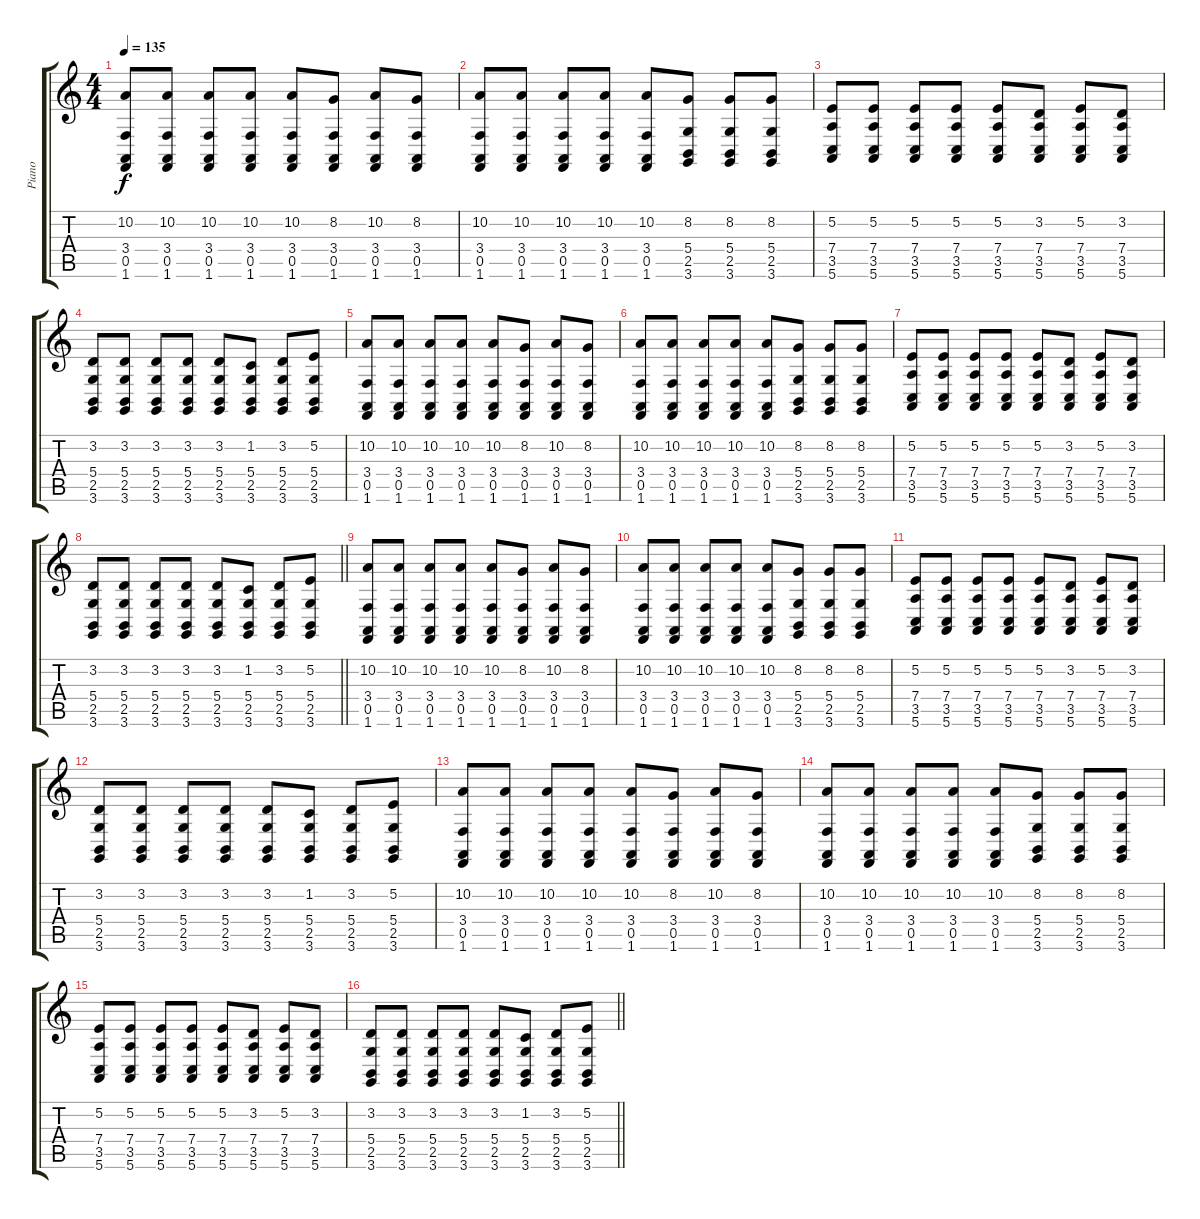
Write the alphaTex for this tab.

\track ("Piano" "Piano") {instrument electricpiano1}
\staff {score tabs}
\tuning (E4 B3 G3 D3 A2 E2) {hide}
\ts (4 4)
\section ("" "")
\tempo 135
\clef g2
\ks c
(10.2 3.4 0.5 1.6).8{dy f} (10.2 3.4 0.5 1.6).8 (10.2 3.4 0.5 1.6).8 (10.2 3.4 0.5 1.6).8 (10.2 3.4 0.5 1.6).8 (8.2 3.4 0.5 1.6).8 (10.2 3.4 0.5 1.6).8 (8.2 3.4 0.5 1.6).8 |
(10.2 3.4 0.5 1.6).8 (10.2 3.4 0.5 1.6).8 (10.2 3.4 0.5 1.6).8 (10.2 3.4 0.5 1.6).8 (10.2 3.4 0.5 1.6).8 (8.2 5.4 2.5 3.6).8 (8.2 5.4 2.5 3.6).8 (8.2 5.4 2.5 3.6).8 |
(5.2 7.4 3.5 5.6).8 (5.2 7.4 3.5 5.6).8 (5.2 7.4 3.5 5.6).8 (5.2 7.4 3.5 5.6).8 (5.2 7.4 3.5 5.6).8 (3.2 7.4 3.5 5.6).8 (5.2 7.4 3.5 5.6).8 (3.2 7.4 3.5 5.6).8 |
(3.2 5.4 2.5 3.6).8 (3.2 5.4 2.5 3.6).8 (3.2 5.4 2.5 3.6).8 (3.2 5.4 2.5 3.6).8 (3.2 5.4 2.5 3.6).8 (1.2 5.4 2.5 3.6).8 (3.2 5.4 2.5 3.6).8 (5.2 5.4 2.5 3.6).8 |
(10.2 3.4 0.5 1.6).8 (10.2 3.4 0.5 1.6).8 (10.2 3.4 0.5 1.6).8 (10.2 3.4 0.5 1.6).8 (10.2 3.4 0.5 1.6).8 (8.2 3.4 0.5 1.6).8 (10.2 3.4 0.5 1.6).8 (8.2 3.4 0.5 1.6).8 |
(10.2 3.4 0.5 1.6).8 (10.2 3.4 0.5 1.6).8 (10.2 3.4 0.5 1.6).8 (10.2 3.4 0.5 1.6).8 (10.2 3.4 0.5 1.6).8 (8.2 5.4 2.5 3.6).8 (8.2 5.4 2.5 3.6).8 (8.2 5.4 2.5 3.6).8 |
(5.2 7.4 3.5 5.6).8 (5.2 7.4 3.5 5.6).8 (5.2 7.4 3.5 5.6).8 (5.2 7.4 3.5 5.6).8 (5.2 7.4 3.5 5.6).8 (3.2 7.4 3.5 5.6).8 (5.2 7.4 3.5 5.6).8 (3.2 7.4 3.5 5.6).8 |
\barLineRight lightlight
(3.2 5.4 2.5 3.6).8 (3.2 5.4 2.5 3.6).8 (3.2 5.4 2.5 3.6).8 (3.2 5.4 2.5 3.6).8 (3.2 5.4 2.5 3.6).8 (1.2 5.4 2.5 3.6).8 (3.2 5.4 2.5 3.6).8 (5.2 5.4 2.5 3.6).8 |
(10.2 3.4 0.5 1.6).8 (10.2 3.4 0.5 1.6).8 (10.2 3.4 0.5 1.6).8 (10.2 3.4 0.5 1.6).8 (10.2 3.4 0.5 1.6).8 (8.2 3.4 0.5 1.6).8 (10.2 3.4 0.5 1.6).8 (8.2 3.4 0.5 1.6).8 |
(10.2 3.4 0.5 1.6).8 (10.2 3.4 0.5 1.6).8 (10.2 3.4 0.5 1.6).8 (10.2 3.4 0.5 1.6).8 (10.2 3.4 0.5 1.6).8 (8.2 5.4 2.5 3.6).8 (8.2 5.4 2.5 3.6).8 (8.2 5.4 2.5 3.6).8 |
(5.2 7.4 3.5 5.6).8 (5.2 7.4 3.5 5.6).8 (5.2 7.4 3.5 5.6).8 (5.2 7.4 3.5 5.6).8 (5.2 7.4 3.5 5.6).8 (3.2 7.4 3.5 5.6).8 (5.2 7.4 3.5 5.6).8 (3.2 7.4 3.5 5.6).8 |
(3.2 5.4 2.5 3.6).8 (3.2 5.4 2.5 3.6).8 (3.2 5.4 2.5 3.6).8 (3.2 5.4 2.5 3.6).8 (3.2 5.4 2.5 3.6).8 (1.2 5.4 2.5 3.6).8 (3.2 5.4 2.5 3.6).8 (5.2 5.4 2.5 3.6).8 |
(10.2 3.4 0.5 1.6).8 (10.2 3.4 0.5 1.6).8 (10.2 3.4 0.5 1.6).8 (10.2 3.4 0.5 1.6).8 (10.2 3.4 0.5 1.6).8 (8.2 3.4 0.5 1.6).8 (10.2 3.4 0.5 1.6).8 (8.2 3.4 0.5 1.6).8 |
(10.2 3.4 0.5 1.6).8 (10.2 3.4 0.5 1.6).8 (10.2 3.4 0.5 1.6).8 (10.2 3.4 0.5 1.6).8 (10.2 3.4 0.5 1.6).8 (8.2 5.4 2.5 3.6).8 (8.2 5.4 2.5 3.6).8 (8.2 5.4 2.5 3.6).8 |
(5.2 7.4 3.5 5.6).8 (5.2 7.4 3.5 5.6).8 (5.2 7.4 3.5 5.6).8 (5.2 7.4 3.5 5.6).8 (5.2 7.4 3.5 5.6).8 (3.2 7.4 3.5 5.6).8 (5.2 7.4 3.5 5.6).8 (3.2 7.4 3.5 5.6).8 |
\barLineRight lightlight
(3.2 5.4 2.5 3.6).8 (3.2 5.4 2.5 3.6).8 (3.2 5.4 2.5 3.6).8 (3.2 5.4 2.5 3.6).8 (3.2 5.4 2.5 3.6).8 (1.2 5.4 2.5 3.6).8 (3.2 5.4 2.5 3.6).8 (5.2 5.4 2.5 3.6).8
